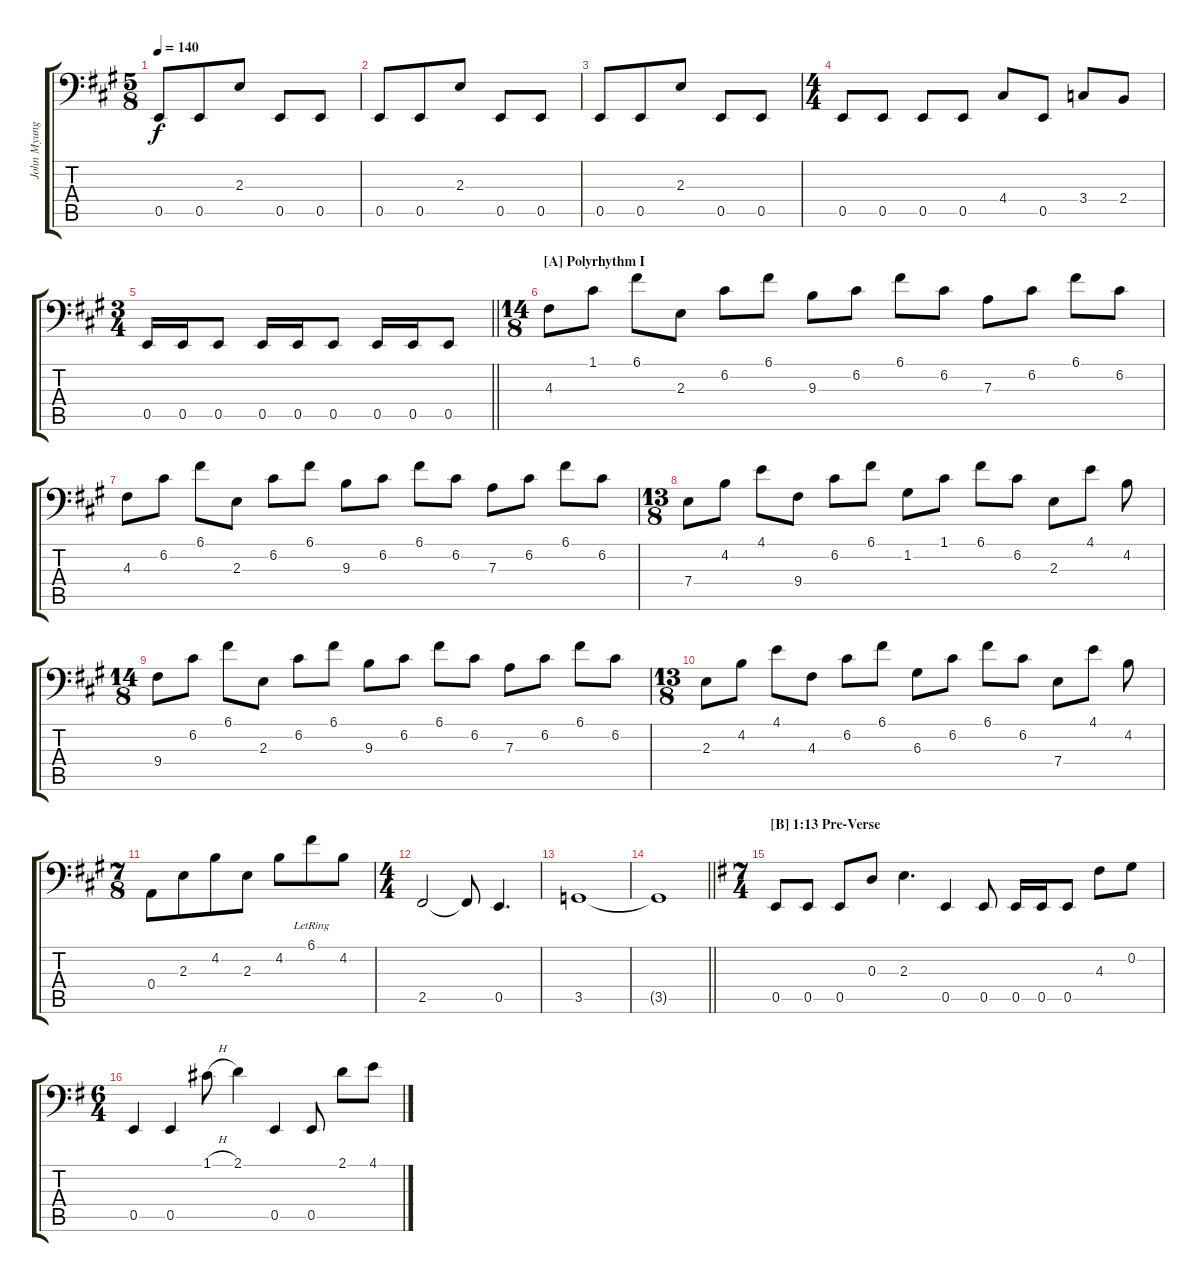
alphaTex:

\track ("John Myung - Bass" "John Myung") {instrument electricbassfinger}
\staff {score tabs}
\tuning (C3 G2 D2 A1 E1 B0) {hide}
\ts (5 8)
\tempo 140
\clef f4
\ks a
0.5.8{dy f} 0.5.8 2.3.8 0.5.8 0.5.8 |
0.5.8 0.5.8 2.3.8 0.5.8 0.5.8 |
0.5.8 0.5.8 2.3.8 0.5.8 0.5.8 |
\ts (4 4)
0.5.8 0.5.8 0.5.8 0.5.8 4.4.8 0.5.8 3.4.8 2.4.8 |
\ts (3 4)
\barLineRight lightlight
0.5.16 0.5.16 0.5.8 0.5.16 0.5.16 0.5.8 0.5.16 0.5.16 0.5.8 |
\ts (14 8)
\section ("" "[A] Polyrhythm I")
4.3.8 1.1.8 6.1.8 2.3.8 6.2.8 6.1.8 9.3.8 6.2.8 6.1.8 6.2.8 7.3.8 6.2.8 6.1.8 6.2.8 |
4.3.8 6.2.8 6.1.8 2.3.8 6.2.8 6.1.8 9.3.8 6.2.8 6.1.8 6.2.8 7.3.8 6.2.8 6.1.8 6.2.8 |
\ts (13 8)
7.4.8 4.2.8 4.1.8 9.4.8 6.2.8 6.1.8 1.2.8 1.1.8 6.1.8 6.2.8 2.3.8 4.1.8 4.2.8 |
\ts (14 8)
9.4.8 6.2.8 6.1.8 2.3.8 6.2.8 6.1.8 9.3.8 6.2.8 6.1.8 6.2.8 7.3.8 6.2.8 6.1.8 6.2.8 |
\ts (13 8)
2.3.8 4.2.8 4.1.8 4.3.8 6.2.8 6.1.8 6.3.8 6.2.8 6.1.8 6.2.8 7.4.8 4.1.8 4.2.8 |
\ts (7 8)
0.4.8 2.3.8 4.2.8 2.3.8 4.2.8 6.1{lr}.8 4.2.8 |
\ts (4 4)
2.5.2 2.5{t}.8 0.5.4{d} |
3.5.1 |
\barLineRight lightlight
3.5{t}.1 |
\ts (7 4)
\section ("" "[B] 1:13 Pre-Verse")
\ks g
0.5.8{volume 16} 0.5.8 0.5.8 0.3.8 2.3.4{d} 0.5.4 0.5.8 0.5.16 0.5.16 0.5.8 4.3.8 0.2.8 |
\ts (6 4)
0.5.4 0.5.4 1.1{h}.8 2.1.4 0.5.4 0.5.8 2.1.8 4.1.8
